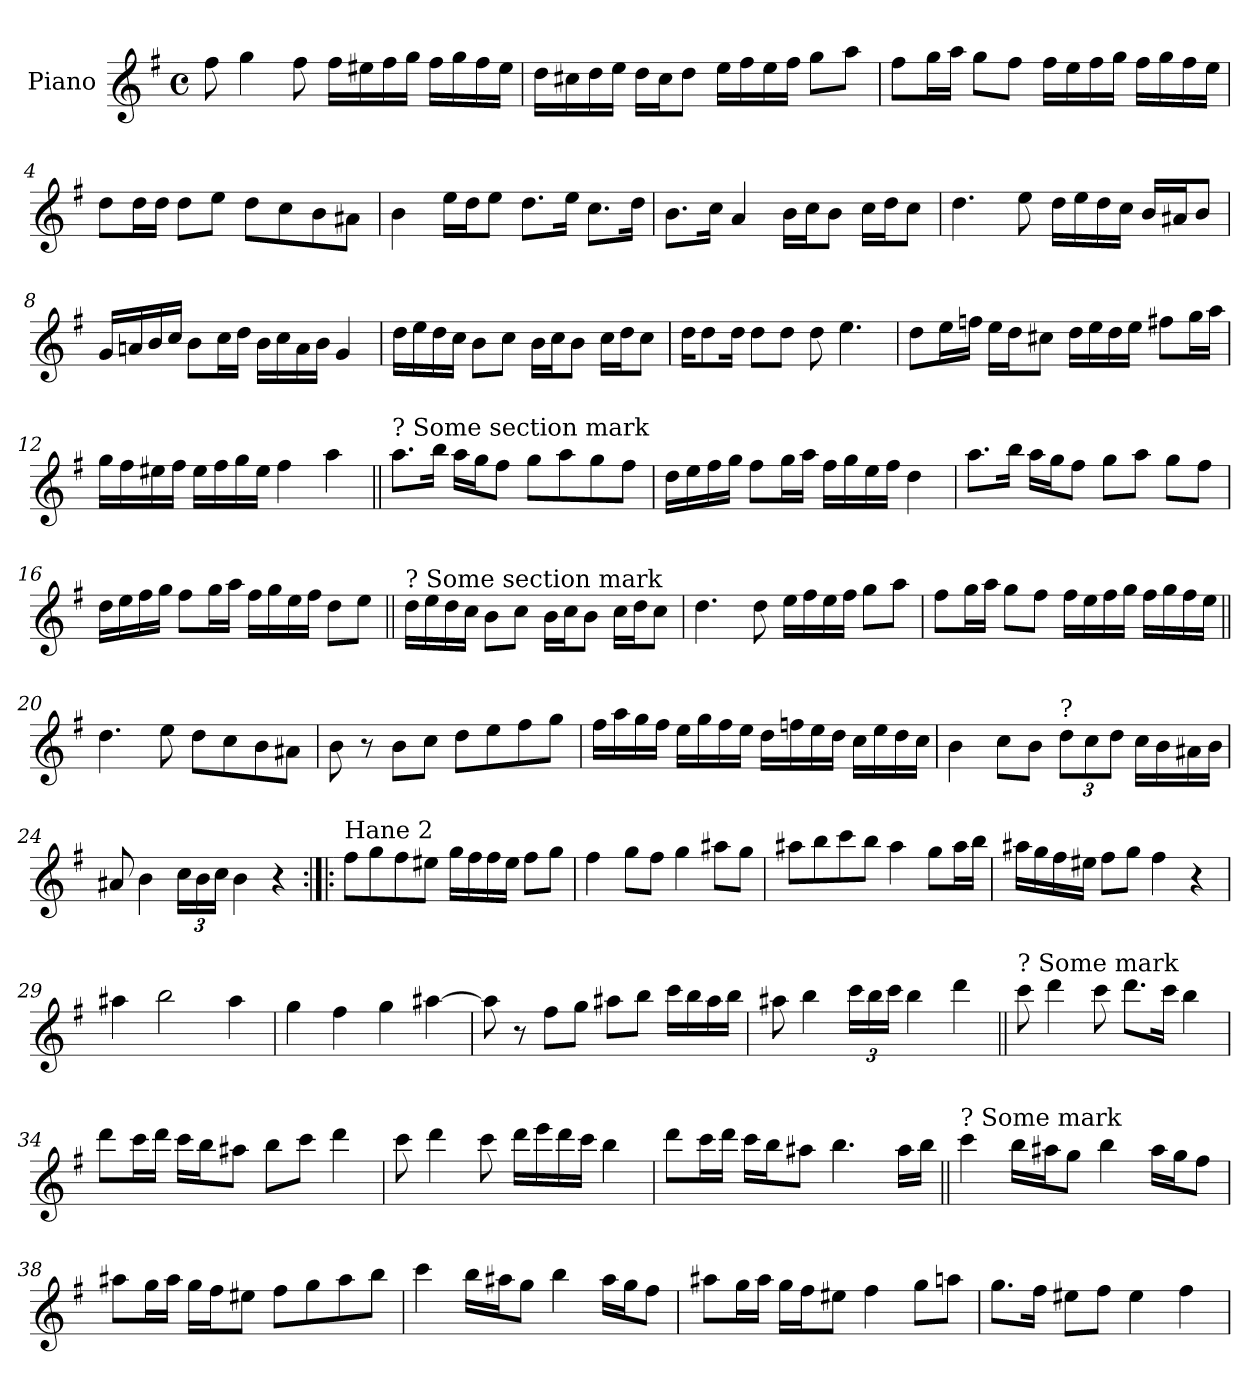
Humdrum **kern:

**kern
*part1
*staff1
*I"Piano
*I'Pno.
*clefG2
*k[f#]
*M4/4
*met(c)
=1
8ff#\
4gg\
8ff#\
16ff#\LL
16ee#X\
16ff#\
16gg\JJ
16ff#\LL
16gg\
16ff#\
16ee#\JJ
=2
16dd\LL
16cc#X\
16dd\
16ee\JJ
16dd\LL
16cc#\J
8dd\J
16ee\LL
16ff#\
16ee\
16ff#\JJ
8gg\L
8aa\J
=3
8ff#\L
16gg\L
16aa\JJ
8gg\L
8ff#\J
16ff#\LL
16ee\
16ff#\
16gg\JJ
16ff#\LL
16gg\
16ff#\
16ee\JJ
!!LO:LB:g=z
=4
8dd\L
16dd\L
16dd\JJ
8dd\L
8ee\J
8dd\L
8cc\
8b\
8a#X\J
=5
4b\
16ee\LL
16dd\J
8ee\J
8.dd\L
16ee\Jk
8.cc\L
16dd\Jk
=6
8.b\L
16cc\Jk
4a/
16b\LL
16cc\J
8b\J
16cc\LL
16dd\J
8cc\J
=7
4.dd\
8ee\
16dd\LL
16ee\
16dd\
16cc\JJ
16b/LL
16a#X/J
8b/J
!!LO:LB:g=z
=8
16g/LL
16an/
16b/
16cc/JJ
8b\L
16cc\L
16dd\JJ
16b\LL
16cc\
16a\
16b\JJ
4g/
=9
16dd\LL
16ee\
16dd\
16cc\JJ
8b\L
8cc\J
16b\LL
16cc\J
8b\J
16cc\LL
16dd\J
8cc\J
=10
16dd\KL
8dd\
16dd\Jk
8dd\L
8dd\J
8dd\
4.ee\
!!LO:LB:g=z
=11
8dd\L
16ee\L
16ffn\JJ
16ee\LL
16dd\J
8cc#X\J
16dd\LL
16ee\
16dd\
16ee\JJ
8ff#X\L
16gg\L
16aa\JJ
=12
16gg\LL
16ff#\
16ee#X\
16ff#\JJ
16ee#\LL
16ff#\
16gg\
16ee#\JJ
4ff#\
4aa\
=13||
!LO:TX:a:t=? Some section mark
8.aa\L
16bb\Jk
16aa\LL
16gg\J
8ff#\J
8gg\L
8aa\
8gg\
8ff#\J
!!LO:LB:g=z
=14
16dd\LL
16ee\
16ff#\
16gg\JJ
8ff#\L
16gg\L
16aa\JJ
16ff#\LL
16gg\
16ee\
16ff#\JJ
4dd\
=15
8.aa\L
16bb\Jk
16aa\LL
16gg\J
8ff#\J
8gg\L
8aa\J
8gg\L
8ff#\J
=16
16dd\LL
16ee\
16ff#\
16gg\JJ
8ff#\L
16gg\L
16aa\JJ
16ff#\LL
16gg\
16ee\
16ff#\JJ
8dd\L
8ee\J
!!LO:LB:g=z
=17||
!LO:TX:a:t=? Some section mark
16dd\LL
16ee\
16dd\
16cc\JJ
8b\L
8cc\J
16b\LL
16cc\J
8b\J
16cc\LL
16dd\J
8cc\J
=18
4.dd\
8dd\
16ee\LL
16ff#\
16ee\
16ff#\JJ
8gg\L
8aa\J
=19
8ff#\L
16gg\L
16aa\JJ
8gg\L
8ff#\J
16ff#\LL
16ee\
16ff#\
16gg\JJ
16ff#\LL
16gg\
16ff#\
16ee\JJ
=20||
4.dd\
8ee\
8dd\L
8cc\
8b\
8a#X\J
!!LO:LB:g=z
=21
8b\
8r
8b\L
8cc\J
8dd\L
8ee\
8ff#\
8gg\J
=22
16ff#\LL
16aa\
16gg\
16ff#\JJ
16ee\LL
16gg\
16ff#\
16ee\JJ
16dd\LL
16ffn\
16ee\
16dd\JJ
16cc\LL
16ee\
16dd\
16cc\JJ
=23
4b\
8cc\L
8b\J
*Xbrackettup
!LO:TX:a:t=?
12dd\L
12cc\
12dd\J
16cc\LL
16b\
16a#X\
16b\JJ
=24
8a#X/
4b\
24cc\LL
24b\
24cc\JJ
4b\
4r
!!LO:LB:g=z
=25:|!|:
!LO:TX:a:t=Hane 2
8ff#\L
8gg\
8ff#\
8ee#X\J
16gg\LL
16ff#\
16ff#\
16ee#\JJ
8ff#\L
8gg\J
=26
4ff#\
8gg\L
8ff#\J
4gg\
8aa#X\L
8gg\J
=27
8aa#X\L
8bb\
8ccc\
8bb\J
4aa#\
8gg\L
16aa#\L
16bb\JJ
=28
16aa#X\LL
16gg\
16ff#\
16ee#X\JJ
8ff#\L
8gg\J
4ff#\
4r
!!LO:LB:g=z
=29
4aa#X\
2bb\
4aa#\
=30
4gg\
4ff#\
4gg\
[4aa#X\
=31
8aa#\]
8r
8ff#\L
8gg\J
8aa#X\L
8bb\J
16ccc\LL
16bb\
16aa#\
16bb\JJ
=32
8aa#X\
4bb\
24ccc\LL
24bb\
24ccc\JJ
4bb\
4ddd\
=33||
!LO:TX:a:t=? Some mark
8ccc\
4ddd\
8ccc\
8.ddd\L
16ccc\Jk
4bb\
!!LO:LB:g=z
=34
8ddd\L
16ccc\L
16ddd\JJ
16ccc\LL
16bb\J
8aa#X\J
8bb\L
8ccc\J
4ddd\
=35
8ccc\
4ddd\
8ccc\
16ddd\LL
16eee\
16ddd\
16ccc\JJ
4bb\
=36
8ddd\L
16ccc\L
16ddd\JJ
16ccc\LL
16bb\J
8aa#X\J
4.bb\
16aa#\LL
16bb\JJ
!!LO:PB:g=z
=37||
!LO:TX:a:t=? Some mark
4ccc\
16bb\LL
16aa#X\J
8gg\J
4bb\
16aa#\LL
16gg\J
8ff#\J
=38
8aa#X\L
16gg\L
16aa#\JJ
16gg\LL
16ff#\J
8ee#X\J
8ff#\L
8gg\
8aa#\
8bb\J
=39
4ccc\
16bb\LL
16aa#X\J
8gg\J
4bb\
16aa#\LL
16gg\J
8ff#\J
!!LO:LB:g=z
=40
8aa#X\L
16gg\L
16aa#\JJ
16gg\LL
16ff#\J
8ee#X\J
4ff#\
8gg\L
8aan\J
=41
8.gg\L
16ff#\Jk
8ee#X\L
8ff#\J
4ee#\
4ff#\
=
*-
